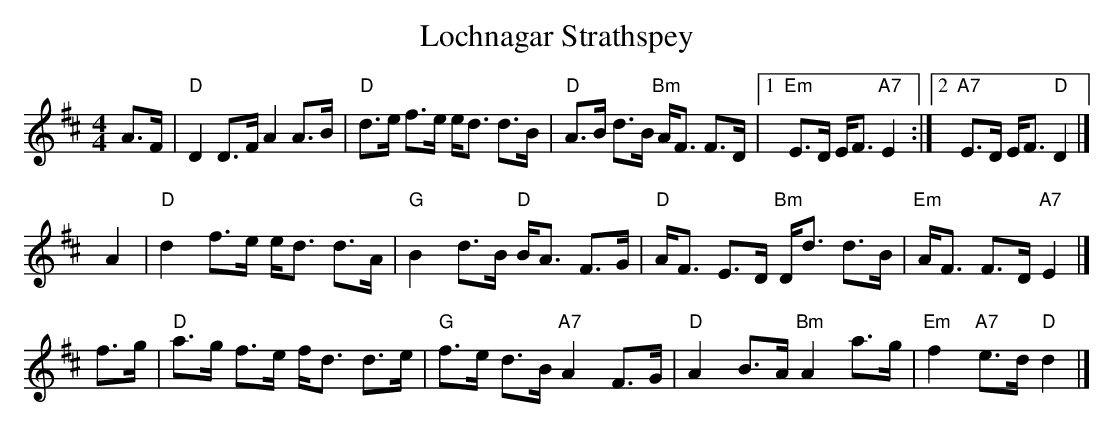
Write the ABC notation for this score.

X:1
T: Lochnagar Strathspey
M: 4/4
L: 1/8
K: D
A>F \
| "D"D2 D>F A2 A>B | "D"d>e f>e e<d d>B | "D"A>B d>B "Bm"A<F F>D \
|1 "Em"E>D E<F "A7"E2 :|2 "A7"E>D E<F "D"D2 |]
yA2 \
| "D"d2 f>e e<d d>A | "G"B2 d>B "D"B<A F>G \
| "D"A<F E>D "Bm"D<d d>B | "Em"A<F F>D "A7"E2 |]
f>g \
| "D"a>g f>e f<d d>e | "G"f>e d>B "A7"A2 F>G \
| "D"A2 B>A "Bm"A2 a>g | "Em"f2 "A7"e>d "D"d2 |]
